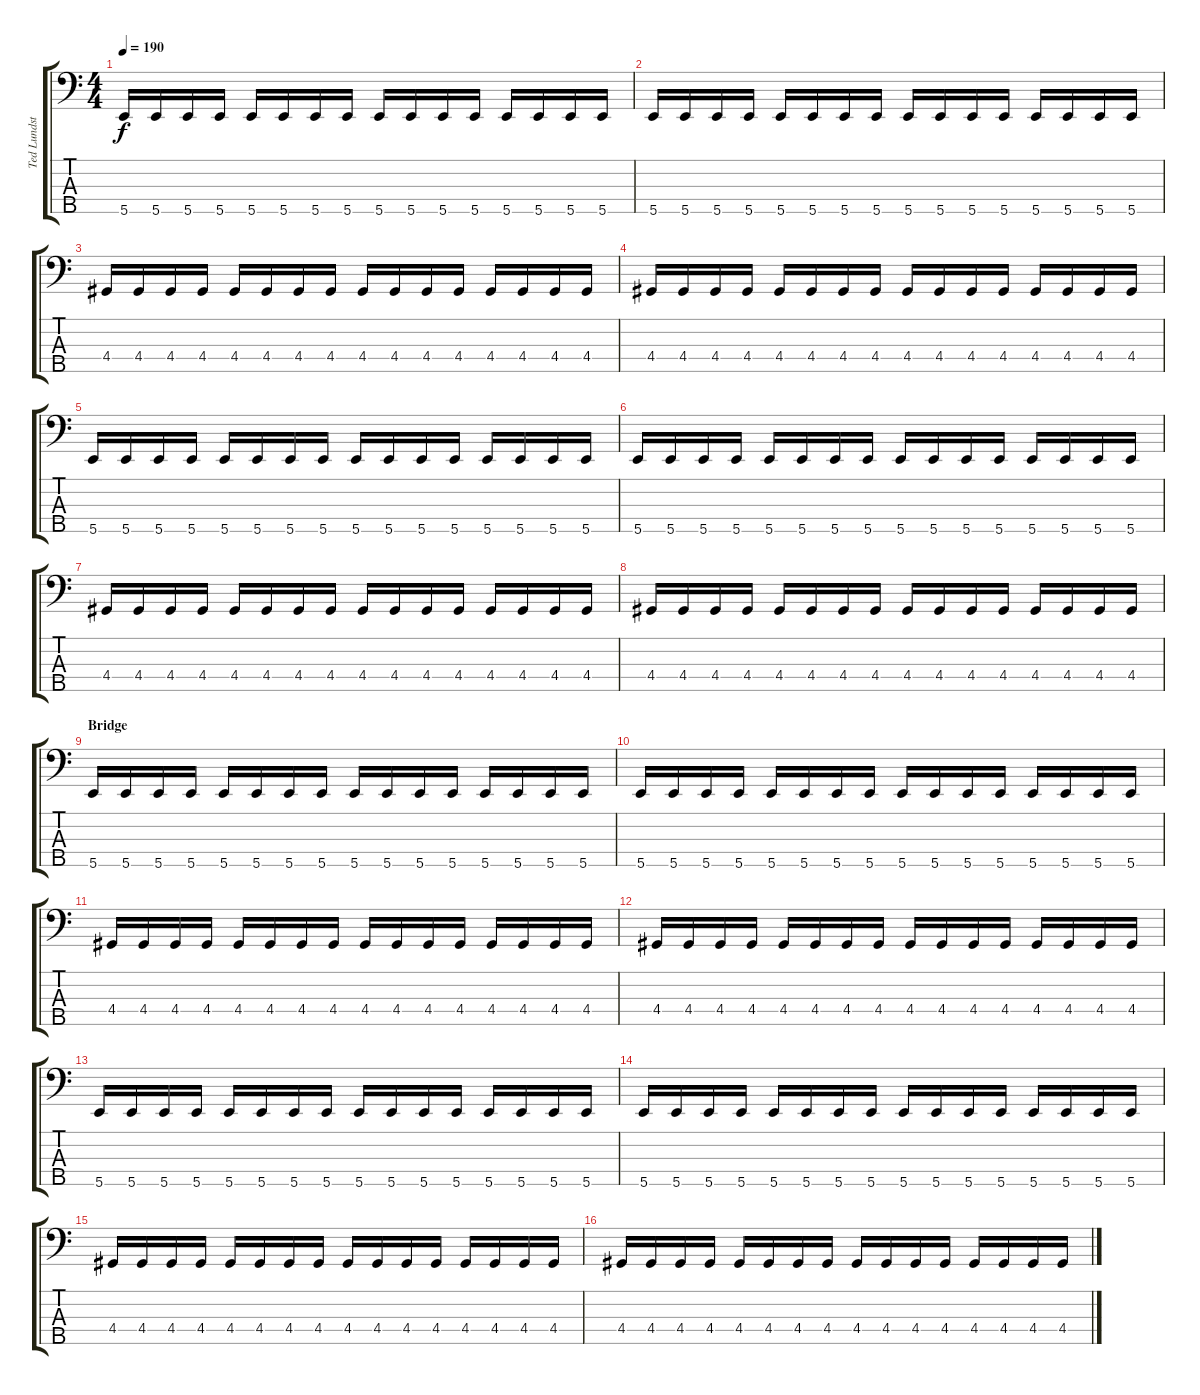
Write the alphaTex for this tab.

\track ("Ted Lundström" "Ted Lundst") {instrument electricbassfinger}
\staff {score tabs}
\tuning (G2 D2 A1 E1 B0) {hide}
\ts (4 4)
\section ("" "")
\tempo 190
\clef f4
\ks c
5.5.16{dy f} 5.5.16 5.5.16 5.5.16 5.5.16 5.5.16 5.5.16 5.5.16 5.5.16 5.5.16 5.5.16 5.5.16 5.5.16 5.5.16 5.5.16 5.5.16 |
5.5.16 5.5.16 5.5.16 5.5.16 5.5.16 5.5.16 5.5.16 5.5.16 5.5.16 5.5.16 5.5.16 5.5.16 5.5.16 5.5.16 5.5.16 5.5.16 |
4.4.16 4.4.16 4.4.16 4.4.16 4.4.16 4.4.16 4.4.16 4.4.16 4.4.16 4.4.16 4.4.16 4.4.16 4.4.16 4.4.16 4.4.16 4.4.16 |
4.4.16 4.4.16 4.4.16 4.4.16 4.4.16 4.4.16 4.4.16 4.4.16 4.4.16 4.4.16 4.4.16 4.4.16 4.4.16 4.4.16 4.4.16 4.4.16 |
5.5.16 5.5.16 5.5.16 5.5.16 5.5.16 5.5.16 5.5.16 5.5.16 5.5.16 5.5.16 5.5.16 5.5.16 5.5.16 5.5.16 5.5.16 5.5.16 |
5.5.16 5.5.16 5.5.16 5.5.16 5.5.16 5.5.16 5.5.16 5.5.16 5.5.16 5.5.16 5.5.16 5.5.16 5.5.16 5.5.16 5.5.16 5.5.16 |
4.4.16 4.4.16 4.4.16 4.4.16 4.4.16 4.4.16 4.4.16 4.4.16 4.4.16 4.4.16 4.4.16 4.4.16 4.4.16 4.4.16 4.4.16 4.4.16 |
4.4.16 4.4.16 4.4.16 4.4.16 4.4.16 4.4.16 4.4.16 4.4.16 4.4.16 4.4.16 4.4.16 4.4.16 4.4.16 4.4.16 4.4.16 4.4.16 |
\section ("" "Bridge")
5.5.16 5.5.16 5.5.16 5.5.16 5.5.16 5.5.16 5.5.16 5.5.16 5.5.16 5.5.16 5.5.16 5.5.16 5.5.16 5.5.16 5.5.16 5.5.16 |
5.5.16 5.5.16 5.5.16 5.5.16 5.5.16 5.5.16 5.5.16 5.5.16 5.5.16 5.5.16 5.5.16 5.5.16 5.5.16 5.5.16 5.5.16 5.5.16 |
4.4.16 4.4.16 4.4.16 4.4.16 4.4.16 4.4.16 4.4.16 4.4.16 4.4.16 4.4.16 4.4.16 4.4.16 4.4.16 4.4.16 4.4.16 4.4.16 |
4.4.16 4.4.16 4.4.16 4.4.16 4.4.16 4.4.16 4.4.16 4.4.16 4.4.16 4.4.16 4.4.16 4.4.16 4.4.16 4.4.16 4.4.16 4.4.16 |
5.5.16 5.5.16 5.5.16 5.5.16 5.5.16 5.5.16 5.5.16 5.5.16 5.5.16 5.5.16 5.5.16 5.5.16 5.5.16 5.5.16 5.5.16 5.5.16 |
5.5.16 5.5.16 5.5.16 5.5.16 5.5.16 5.5.16 5.5.16 5.5.16 5.5.16 5.5.16 5.5.16 5.5.16 5.5.16 5.5.16 5.5.16 5.5.16 |
4.4.16 4.4.16 4.4.16 4.4.16 4.4.16 4.4.16 4.4.16 4.4.16 4.4.16 4.4.16 4.4.16 4.4.16 4.4.16 4.4.16 4.4.16 4.4.16 |
4.4.16 4.4.16 4.4.16 4.4.16 4.4.16 4.4.16 4.4.16 4.4.16 4.4.16 4.4.16 4.4.16 4.4.16 4.4.16 4.4.16 4.4.16 4.4.16
